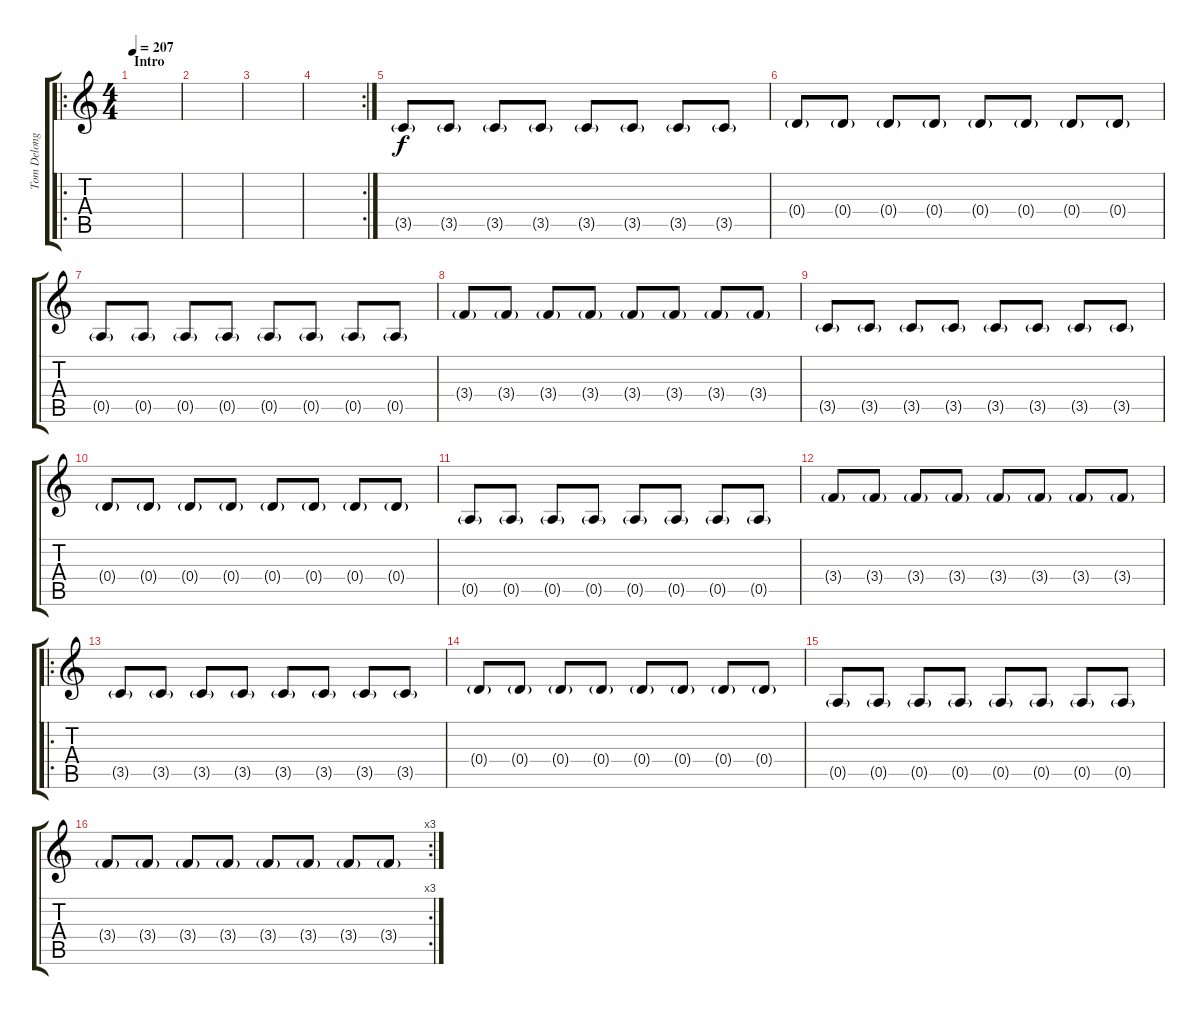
\track ("Tom Delong (Distortion 2)" "Tom Delong") {instrument distortionguitar}
\staff {score tabs}
\tuning (E4 B3 G3 D3 A2 E2) {hide}
\ro
\ts (4 4)
\section ("" "Intro")
\tempo 207
\clef g2
\ks c
|
|
|
\rc 2
|
3.5{g}.8 3.5{g}.8 3.5{g}.8 3.5{g}.8 3.5{g}.8 3.5{g}.8 3.5{g}.8 3.5{g}.8 |
0.4{g}.8 0.4{g}.8 0.4{g}.8 0.4{g}.8 0.4{g}.8 0.4{g}.8 0.4{g}.8 0.4{g}.8 |
0.5{g}.8 0.5{g}.8 0.5{g}.8 0.5{g}.8 0.5{g}.8 0.5{g}.8 0.5{g}.8 0.5{g}.8 |
3.4{g}.8 3.4{g}.8 3.4{g}.8 3.4{g}.8 3.4{g}.8 3.4{g}.8 3.4{g}.8 3.4{g}.8 |
3.5{g}.8 3.5{g}.8 3.5{g}.8 3.5{g}.8 3.5{g}.8 3.5{g}.8 3.5{g}.8 3.5{g}.8 |
0.4{g}.8 0.4{g}.8 0.4{g}.8 0.4{g}.8 0.4{g}.8 0.4{g}.8 0.4{g}.8 0.4{g}.8 |
0.5{g}.8 0.5{g}.8 0.5{g}.8 0.5{g}.8 0.5{g}.8 0.5{g}.8 0.5{g}.8 0.5{g}.8 |
3.4{g}.8 3.4{g}.8 3.4{g}.8 3.4{g}.8 3.4{g}.8 3.4{g}.8 3.4{g}.8 3.4{g}.8 |
\ro
3.5{g}.8 3.5{g}.8 3.5{g}.8 3.5{g}.8 3.5{g}.8 3.5{g}.8 3.5{g}.8 3.5{g}.8 |
0.4{g}.8 0.4{g}.8 0.4{g}.8 0.4{g}.8 0.4{g}.8 0.4{g}.8 0.4{g}.8 0.4{g}.8 |
0.5{g}.8 0.5{g}.8 0.5{g}.8 0.5{g}.8 0.5{g}.8 0.5{g}.8 0.5{g}.8 0.5{g}.8 |
\rc 3
3.4{g}.8 3.4{g}.8 3.4{g}.8 3.4{g}.8 3.4{g}.8 3.4{g}.8 3.4{g}.8 3.4{g}.8
